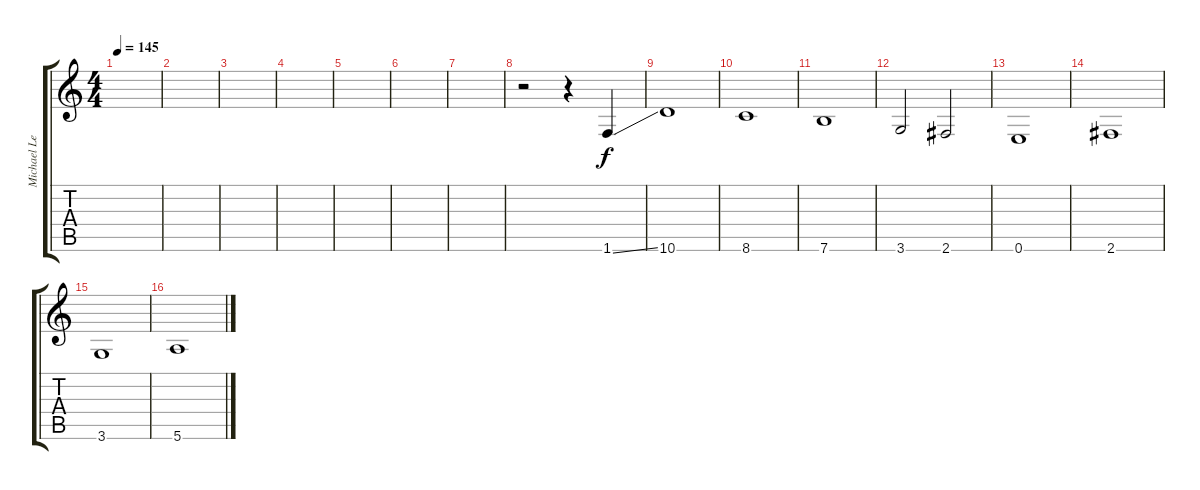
\track ("Michael Levine - Bass" "Michael Le") {instrument electricbassfinger}
\staff {score tabs}
\tuning (E4 B3 G3 D3 A2 E2) {hide}
\ts (4 4)
\tempo 145
\clef g2
\ks c
|
|
|
|
|
|
|
r.2 r.4 1.6{ss}.4 |
10.6.1 |
8.6.1 |
7.6.1 |
3.6.2 2.6.2 |
0.6.1 |
2.6.1 |
3.6.1 |
5.6.1
